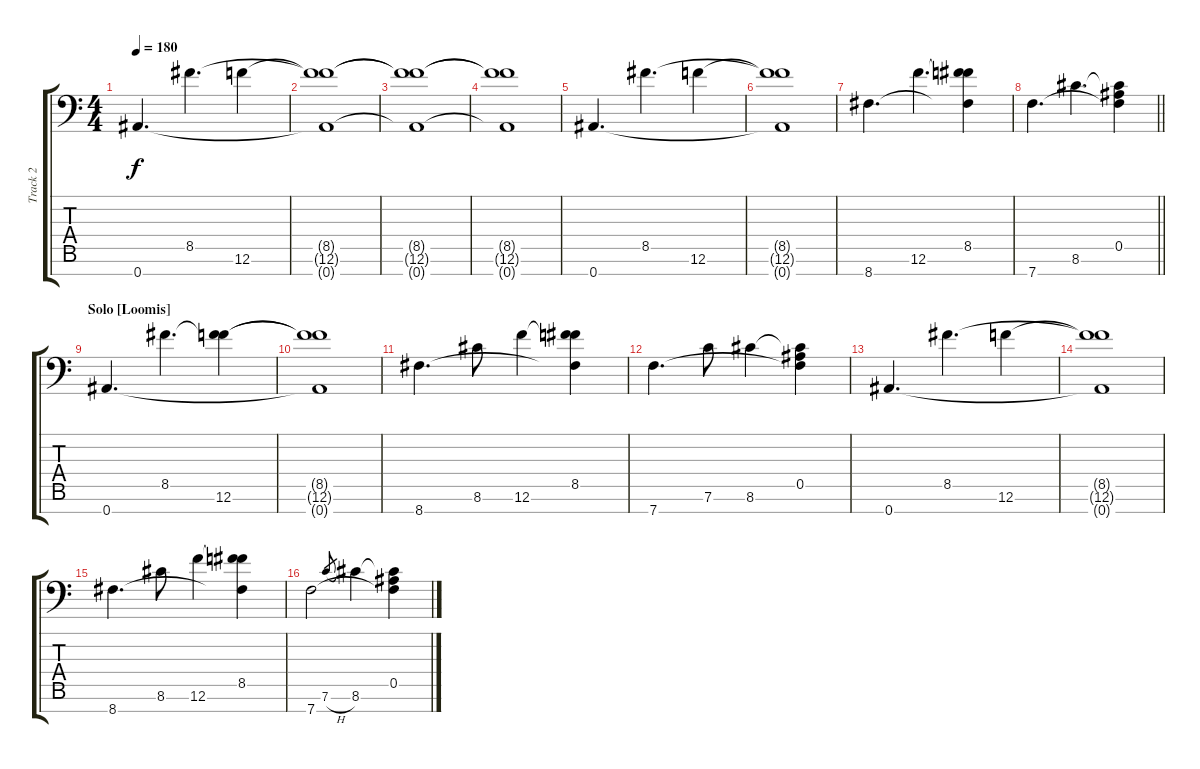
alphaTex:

\track ("Track 2" "Track 2") {instrument distortionguitar}
\staff {score tabs}
\tuning (F4 C4 Ab3 Eb3 Bb2 F2 Bb1) {hide}
\ts (4 4)
\tempo 180
\clef f4
\ks c
0.7.4{d dy f} 8.5.4{d} 12.6.4 |
(8.5{t} 12.6{t} 0.7{t}).1 |
(8.5{t} 12.6{t} 0.7{t}).1 |
(8.5{t} 12.6{t} 0.7{t}).1 |
0.7.4{d} 8.5.4{d} 12.6.4 |
(8.5{t} 12.6{t} 0.7{t}).1 |
8.7.4{d} 12.6.4{d} (8.5 12.6{t} 8.7{t}).4 |
\barLineRight lightlight
7.7.4{d} 8.6.4{d} (0.5 8.6{t} 7.7{t}).4 |
\section ("" "Solo [Loomis]")
0.7.4{d volume 12 instrument distortionguitar} 8.5.4{d} (8.5{t} 12.6).4 |
(8.5{t} 12.6{t} 0.7{t}).1 |
8.7.4{d} 8.6.8 12.6.4 (8.5 12.6{t} 8.7{t}).4 |
7.7.4{d} 7.6.8 8.6.4 (0.5 8.6{t} 7.7{t}).4 |
0.7.4{d} 8.5.4{d} 12.6.4 |
(8.5{t} 12.6{t} 0.7{t}).1 |
8.7.4{d} 8.6.8 12.6.4 (8.5 12.6{t} 8.7{t}).4 |
7.7.2 7.6{h}.8{gr} 8.6.4 (0.5 8.6{t} 7.7{t}).4
